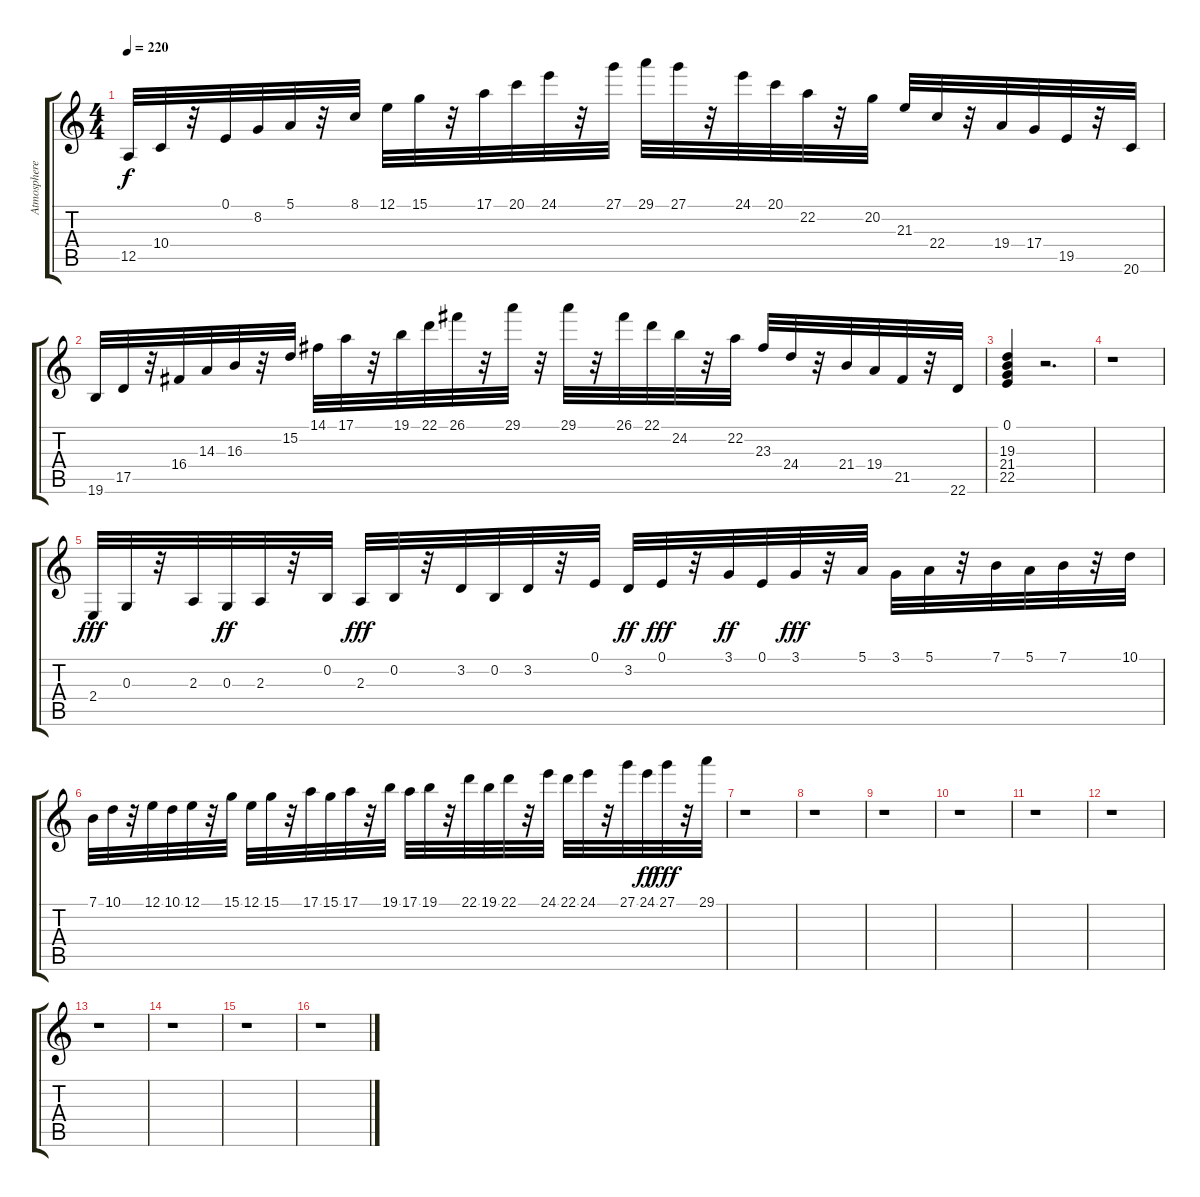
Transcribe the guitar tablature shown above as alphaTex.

\track ("Atmosphere" "Atmosphere") {instrument fx4atmosphere}
\staff {score tabs}
\tuning (E4 B3 G3 D3 A2 E2) {hide}
\ts (4 4)
\tempo 220
\clef g2
\ks c
12.5.32{dy f} 10.4.32 r.32 0.1.32 8.2.32 5.1.32 r.32 8.1.32 12.1.32 15.1.32 r.32 17.1.32 20.1.32 24.1.32 r.32 27.1.32 29.1.32 27.1.32 r.32 24.1.32 20.1.32 22.2.32 r.32 20.2.32 21.3.32 22.4.32 r.32 19.4.32 17.4.32 19.5.32 r.32 20.6.32 |
19.6.32 17.5.32 r.32 16.4.32 14.3.32 16.3.32 r.32 15.2.32 14.1.32 17.1.32 r.32 19.1.32 22.1.32 26.1.32 r.32 29.1.32 r.32 29.1.32 r.32 26.1.32 22.1.32 24.2.32 r.32 22.2.32 23.3.32 24.4.32 r.32 21.4.32 19.4.32 21.5.32 r.32 22.6.32 |
(0.1 19.3 21.4 22.5).4 r.2{d} |
r.1 |
2.4.32{dy fff} 0.3.32{balance 0} r.32 2.3.32{balance 1} 0.3.32{dy ff balance 1} 2.3.32{balance 1} r.32 0.2.32{balance 2} 2.3.32{dy fff balance 2} 0.2.32{balance 2} r.32 3.2.32{balance 3} 0.2.32{balance 3} 3.2.32{balance 3} r.32 0.1.32{balance 4} 3.2.32{dy ff balance 4} 0.1.32{dy fff balance 4} r.32 3.1.32{dy ff balance 4} 0.1.32{balance 5} 3.1.32{dy fff balance 5} r.32 5.1.32{balance 6} 3.1.32{balance 6} 5.1.32{balance 6} r.32 7.1.32{balance 6} 5.1.32{balance 7} 7.1.32{balance 7} r.32 10.1.32{balance 8} |
7.1.32{balance 8} 10.1.32{balance 8} r.32 12.1.32{balance 8} 10.1.32{balance 9} 12.1.32{balance 9} r.32 15.1.32{balance 9} 12.1.32{balance 10} 15.1.32{balance 10} r.32 17.1.32{balance 10} 15.1.32{balance 11} 17.1.32{balance 11} r.32 19.1.32{balance 11} 17.1.32{balance 12} 19.1.32{balance 12} r.32 22.1.32{balance 12} 19.1.32{balance 13} 22.1.32{balance 13} r.32 24.1.32{balance 13} 22.1.32{balance 14} 24.1.32{balance 14} r.32 27.1.32{balance 14} 24.1.32{dy ff balance 15} 27.1.32{dy fff balance 15} r.32 29.1.32{balance 15} |
r.1 |
r.1 |
r.1 |
r.1 |
r.1 |
r.1 |
r.1 |
r.1 |
r.1 |
r.1
